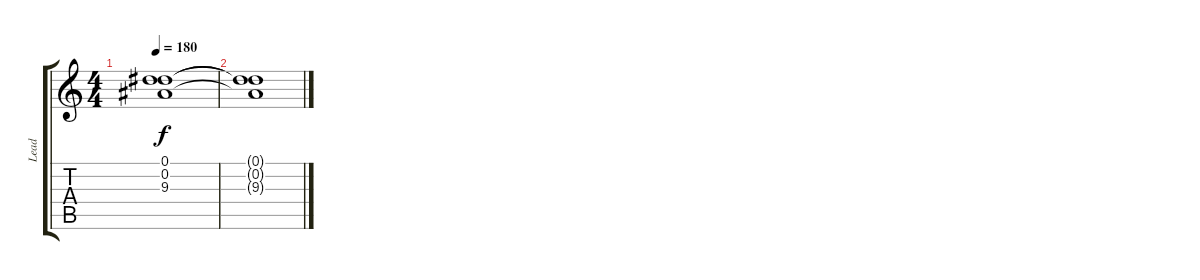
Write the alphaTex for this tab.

\track ("Lead" "Lead") {instrument acousticguitarsteel}
\staff {score tabs}
\tuning (Eb4 Bb3 Gb3 Db3 Ab2 Eb2) {hide}
\ts (4 4)
\tempo 180
\clef g2
\ks c
(0.1{t} 0.2{t} 9.3{t}).1{dy f} |
(0.1{t} 0.2{t} 9.3{t}).1
